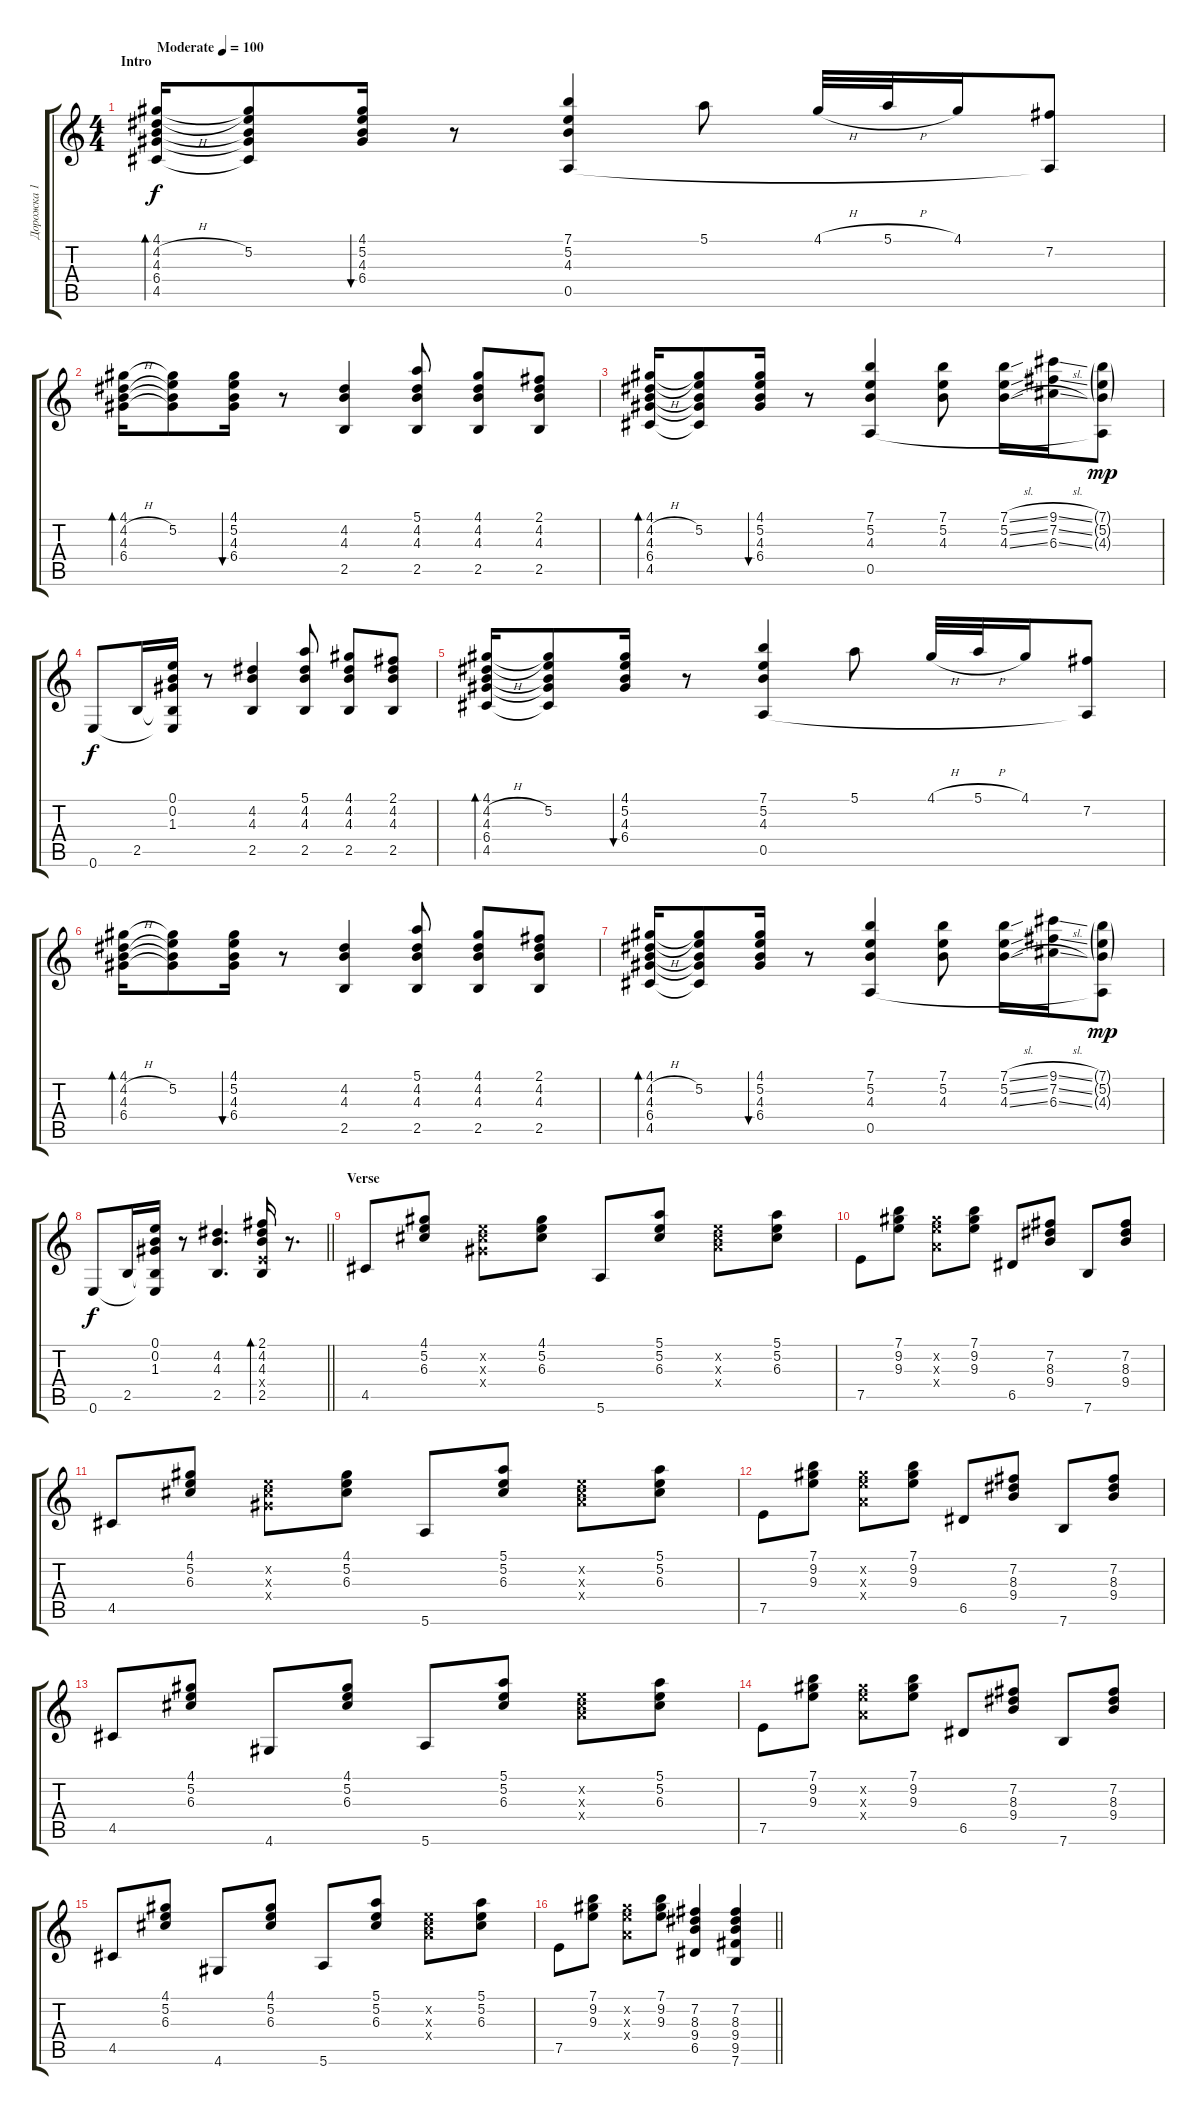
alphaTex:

\track ("Дорожка 1" "Дорожка 1") {instrument acousticguitarsteel}
\staff {score tabs}
\tuning (E4 B3 G3 D3 A2 E2) {hide}
\ts (4 4)
\section ("" "Intro")
\tempo (100 "Moderate")
\clef g2
\ks c
(4.1 4.2{h} 4.3 6.4 4.5).16{bd 30 dy f instrument acousticguitarsteel} (4.1{t} 5.2 4.3{t} 6.4{t} 4.5{t}).8 (4.1 5.2 4.3 6.4).16{bu 60} r.8 (7.1 5.2 4.3 0.5).4 5.1.8 4.1{h}.32 5.1{h}.32 4.1.16 (7.2 0.5{t}).8 |
(4.1 4.2{h} 4.3 6.4).16{bd 30} (4.1{t} 5.2 4.3{t} 6.4{t}).8 (4.1 5.2 4.3 6.4).16{bu 60} r.8 (4.2 4.3 2.5).4 (5.1 4.2 4.3 2.5).8 (4.1 4.2 4.3 2.5).8 (2.1 4.2 4.3 2.5).8 |
(4.1 4.2{h} 4.3 6.4 4.5).16{bd 30} (4.1{t} 5.2 4.3{t} 6.4{t} 4.5{t}).8 (4.1 5.2 4.3 6.4).16{bu 60} r.8 (7.1 5.2 4.3 0.5).4 (7.1 5.2 4.3).8 (7.1{sl} 5.2{sl} 4.3{sl}).16 (9.1{sl} 7.2{sl} 6.3{sl}).16 (7.1{g} 5.2{g} 4.3{g} 0.5{t}).8{dy mp} |
0.6.8{dy f} 2.5.16 (0.1 0.2 1.3 2.5{t} 0.6{t}).16 r.8 (4.2 4.3 2.5).4 (5.1 4.2 4.3 2.5).8 (4.1 4.2 4.3 2.5).8 (2.1 4.2 4.3 2.5).8 |
(4.1 4.2{h} 4.3 6.4 4.5).16{bd 30} (4.1{t} 5.2 4.3{t} 6.4{t} 4.5{t}).8 (4.1 5.2 4.3 6.4).16{bu 60} r.8 (7.1 5.2 4.3 0.5).4 5.1.8 4.1{h}.32 5.1{h}.32 4.1.16 (7.2 0.5{t}).8 |
(4.1 4.2{h} 4.3 6.4).16{bd 30} (4.1{t} 5.2 4.3{t} 6.4{t}).8 (4.1 5.2 4.3 6.4).16{bu 60} r.8 (4.2 4.3 2.5).4 (5.1 4.2 4.3 2.5).8 (4.1 4.2 4.3 2.5).8 (2.1 4.2 4.3 2.5).8 |
(4.1 4.2{h} 4.3 6.4 4.5).16{bd 30} (4.1{t} 5.2 4.3{t} 6.4{t} 4.5{t}).8 (4.1 5.2 4.3 6.4).16{bu 60} r.8 (7.1 5.2 4.3 0.5).4 (7.1 5.2 4.3).8 (7.1{sl} 5.2{sl} 4.3{sl}).16 (9.1{sl} 7.2{sl} 6.3{sl}).16 (7.1{g} 5.2{g} 4.3{g} 0.5{t}).8{dy mp} |
\barLineRight lightlight
0.6.8{dy f} 2.5.16 (0.1 0.2 1.3 2.5{t} 0.6{t}).16 r.8 (4.2 4.3 2.5).4{d} (2.1 4.2 4.3 2.4{x} 2.5).16{bd 30} r.8{d} |
\section ("" "Verse")
4.5.8 (4.1 5.2 6.3).8 (5.2{x} 6.3{x} 6.4{x}).8 (4.1 5.2 6.3).8 5.6.8 (5.1 5.2 6.3).8 (5.2{x} 6.3{x} 7.4{x}).8 (5.1 5.2 6.3).8 |
7.5.8 (7.1 9.2 9.3).8 (9.2{x} 9.3{x} 7.4{x}).8 (7.1 9.2 9.3).8 6.5.8 (7.2 8.3 9.4).8 7.6.8 (7.2 8.3 9.4).8 |
4.5.8 (4.1 5.2 6.3).8 (5.2{x} 6.3{x} 6.4{x}).8 (4.1 5.2 6.3).8 5.6.8 (5.1 5.2 6.3).8 (5.2{x} 6.3{x} 7.4{x}).8 (5.1 5.2 6.3).8 |
7.5.8 (7.1 9.2 9.3).8 (9.2{x} 9.3{x} 7.4{x}).8 (7.1 9.2 9.3).8 6.5.8 (7.2 8.3 9.4).8 7.6.8 (7.2 8.3 9.4).8 |
4.5.8 (4.1 5.2 6.3).8 4.6.8 (4.1 5.2 6.3).8 5.6.8 (5.1 5.2 6.3).8 (5.2{x} 6.3{x} 7.4{x}).8 (5.1 5.2 6.3).8 |
7.5.8 (7.1 9.2 9.3).8 (9.2{x} 9.3{x} 7.4{x}).8 (7.1 9.2 9.3).8 6.5.8 (7.2 8.3 9.4).8 7.6.8 (7.2 8.3 9.4).8 |
4.5.8 (4.1 5.2 6.3).8 4.6.8 (4.1 5.2 6.3).8 5.6.8 (5.1 5.2 6.3).8 (5.2{x} 6.3{x} 7.4{x}).8 (5.1 5.2 6.3).8 |
\barLineRight lightlight
7.5.8 (7.1 9.2 9.3).8 (9.2{x} 9.3{x} 7.4{x}).8 (7.1 9.2 9.3).8 (7.2 8.3 9.4 6.5).4 (7.2 8.3 9.4 9.5 7.6).4
